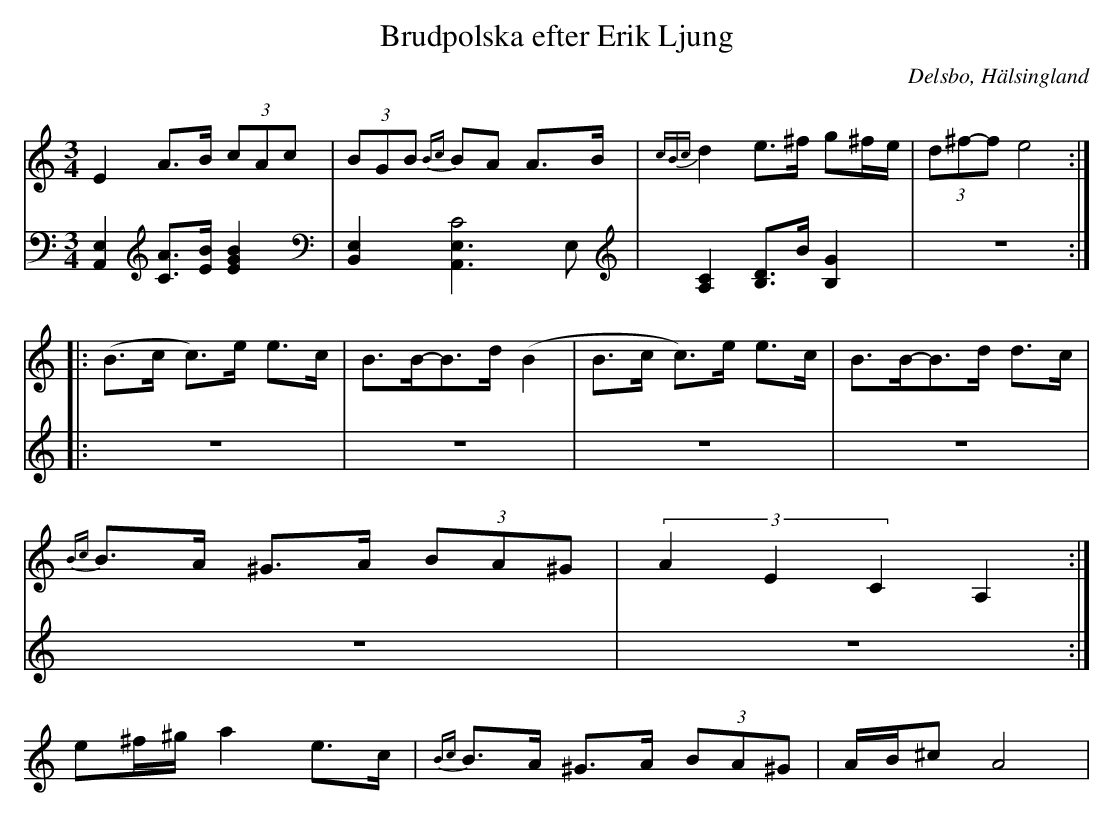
X:1
T: Brudpolska efter Erik Ljung
Q: 105
O: Delsbo, Hälsingland
M: 3/4
L: 1/8
K: Am
V:1
V:2
V:1
E2 A>B (3cAc| (3BGB {Bc}BA A>B|{cBc}d2 e>^f g^f/e/|(3d^f-f e4 :|
|:(B>c c)>e e>c|B>B-B>d (B2|B>c c)>e e>c|B>B-B>d d>c|
{Bc}B>A ^G>A (3BA^G|(3A2E2C2 A,2:|
e^f/^g/ a2 e>c|{Bc}B>A ^G>A (3BA^G|A/B/^c A4|
V:2
[A,,2E,2] [AC]>[BE] [B2E2G2]|[B,,2E,2] [A,,3C4E,3]E,|[A,2C2] [B,D]>B [B,2G2]|z6:|
|:z6|z6|z6|z6|
z6|z6:|
